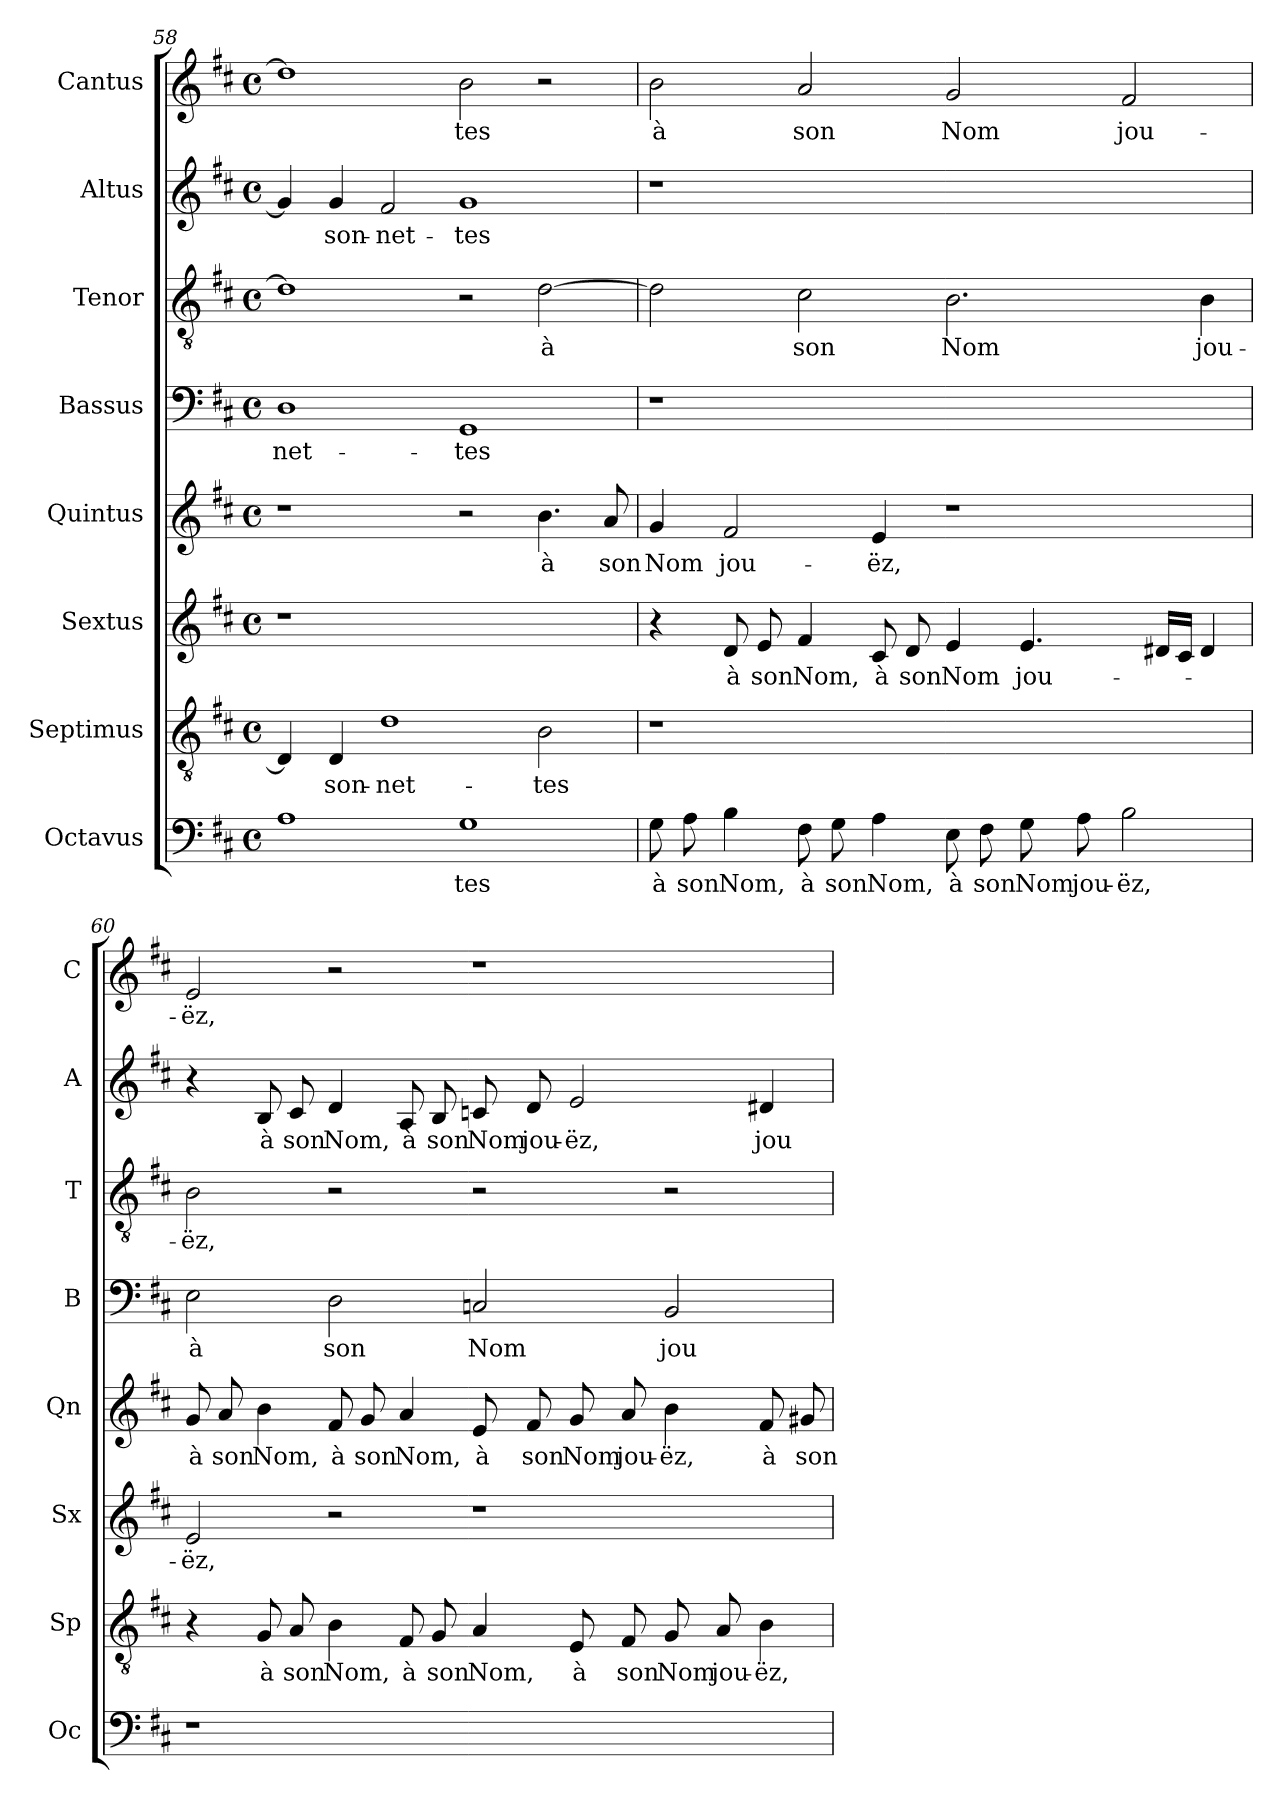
**kern	**text	**kern	**text	**kern	**text	**kern	**text	**kern	**text	**kern	**text	**kern	**text	**kern	**text
*part8	*part8	*part7	*part7	*part6	*part6	*part5	*part5	*part4	*part4	*part3	*part3	*part2	*part2	*part1	*part1
*staff8	*staff8	*staff7	*staff7	*staff6	*staff6	*staff5	*staff5	*staff4	*staff4	*staff3	*staff3	*staff2	*staff2	*staff1	*staff1
*I"Octavus	*	*I"Septimus	*	*I"Sextus	*	*I"Quintus	*	*I"Bassus	*	*I"Tenor	*	*I"Altus	*	*I"Cantus	*
*I'Oc	*	*I'Sp	*	*I'Sx	*	*I'Qn	*	*I'B	*	*I'T	*	*I'A	*	*I'C	*
*clefF4	*	*clefGv2	*	*clefG2	*	*clefG2	*	*clefF4	*	*clefGv2	*	*clefG2	*	*clefG2	*
*k[f#c#]	*	*k[f#c#]	*	*k[f#c#]	*	*k[f#c#]	*	*k[f#c#]	*	*k[f#c#]	*	*k[f#c#]	*	*k[f#c#]	*
*D:	*	*D:	*	*D:	*	*D:	*	*D:	*	*D:	*	*D:	*	*D:	*
*M4/4	*	*M4/4	*	*M4/4	*	*M4/4	*	*M4/4	*	*M4/4	*	*M4/4	*	*M4/4	*
*met(c)	*	*met(c)	*	*met(c)	*	*met(c)	*	*met(c)	*	*met(c)	*	*met(c)	*	*met(c)	*
=58	=58	=58	=58	=58	=58	=58	=58	=58	=58	=58	=58	=58	=58	=58	=58
!	!	!	!	!	!	!	!	!	!LO:LY:b	!	!	!	!	!	!
1A	.	4D/]	.	1r	.	1r	.	1D	-net-	1d]	.	4g/]	.	1dd]	.
!	!	!	!LO:LY:b	!	!	!	!	!	!	!	!	!	!LO:LY:b	!	!
.	.	4D/	-son-	.	.	.	.	.	.	.	.	4g/	-son-	.	.
!	!	!	!LO:LY:b	!	!	!	!	!	!	!	!	!	!LO:LY:b	!	!
.	.	1d	-net-	.	.	.	.	.	.	.	.	2f#/	-net-	.	.
!	!LO:LY:b	!	!	!	!	!	!	!	!LO:LY:b	!	!	!	!LO:LY:b	!	!LO:LY:b
1G	-tes	.	.	1ryy	.	2r	.	1GG	-tes	2r	.	1g	-tes	2b\	-tes
!	!	!	!LO:LY:b	!	!	!	!LO:LY:b	!	!	!	!LO:LY:b	!	!	!	!
.	.	2B\	-tes	.	.	4.b\	à	.	.	[2d\	à	.	.	2r	.
!	!	!	!	!	!	!	!LO:LY:b	!	!	!	!	!	!	!	!
.	.	.	.	.	.	8a/	son	.	.	.	.	.	.	.	.
!!LO:LB:g=z
=59	=59	=59	=59	=59	=59	=59	=59	=59	=59	=59	=59	=59	=59	=59	=59
!	!LO:LY:b	!	!	!	!	!	!LO:LY:b	!	!	!	!	!	!	!	!LO:LY:b
8G\	à	1r	.	4r	.	4g/	Nom	1r	.	2d\]	.	1r	.	2b\	à
!	!LO:LY:b	!	!	!	!	!	!	!	!	!	!	!	!	!	!
8A\	son	.	.	.	.	.	.	.	.	.	.	.	.	.	.
!	!LO:LY:b	!	!	!	!LO:LY:b	!	!LO:LY:b	!	!	!	!	!	!	!	!
4B\	Nom,	.	.	8d/	à	2f#/	jou-	.	.	.	.	.	.	.	.
!	!	!	!	!	!LO:LY:b	!	!	!	!	!	!	!	!	!	!
.	.	.	.	8e/	son	.	.	.	.	.	.	.	.	.	.
!	!LO:LY:b	!	!	!	!LO:LY:b	!	!	!	!	!	!LO:LY:b	!	!	!	!LO:LY:b
8F#\	à	.	.	4f#/	Nom,	.	.	.	.	2c#\	son	.	.	2a/	son
!	!LO:LY:b	!	!	!	!	!	!	!	!	!	!	!	!	!	!
8G\	son	.	.	.	.	.	.	.	.	.	.	.	.	.	.
!	!LO:LY:b	!	!	!	!LO:LY:b	!	!LO:LY:b	!	!	!	!	!	!	!	!
4A\	Nom,	.	.	8c#/	à	4e/	-ëz,	.	.	.	.	.	.	.	.
!	!	!	!	!	!LO:LY:b	!	!	!	!	!	!	!	!	!	!
.	.	.	.	8d/	son	.	.	.	.	.	.	.	.	.	.
!	!LO:LY:b	!	!	!	!LO:LY:b	!	!	!	!	!	!LO:LY:b	!	!	!	!LO:LY:b
8E\	à	1ryy	.	4e/	Nom	1r	.	1ryy	.	2.B\	Nom	1ryy	.	2g/	Nom
!	!LO:LY:b	!	!	!	!	!	!	!	!	!	!	!	!	!	!
8F#\	son	.	.	.	.	.	.	.	.	.	.	.	.	.	.
!	!LO:LY:b	!	!	!	!LO:LY:b	!	!	!	!	!	!	!	!	!	!
8G\	Nom	.	.	4.e/	jou-	.	.	.	.	.	.	.	.	.	.
!	!LO:LY:b	!	!	!	!	!	!	!	!	!	!	!	!	!	!
8A\	jou-	.	.	.	.	.	.	.	.	.	.	.	.	.	.
!	!LO:LY:b	!	!	!	!	!	!	!	!	!	!	!	!	!	!LO:LY:b
2B\	-ëz,	.	.	.	.	.	.	.	.	.	.	.	.	2f#/	jou-
.	.	.	.	16d#X/LL	.	.	.	.	.	.	.	.	.	.	.
.	.	.	.	16c#/JJ	.	.	.	.	.	.	.	.	.	.	.
!	!	!	!	!	!	!	!	!	!	!	!LO:LY:b	!	!	!	!
.	.	.	.	4d#/	.	.	.	.	.	4B\	jou-	.	.	.	.
=60	=60	=60	=60	=60	=60	=60	=60	=60	=60	=60	=60	=60	=60	=60	=60
!	!	!	!	!	!LO:LY:b	!	!LO:LY:b	!	!LO:LY:b	!	!LO:LY:b	!	!	!	!LO:LY:b
1r	.	4r	.	2e/	-ëz,	8g/	à	2E\	à	2B\	-ëz,	4r	.	2e/	-ëz,
!	!	!	!	!	!	!	!LO:LY:b	!	!	!	!	!	!	!	!
.	.	.	.	.	.	8a/	son	.	.	.	.	.	.	.	.
!	!	!	!LO:LY:b	!	!	!	!LO:LY:b	!	!	!	!	!	!LO:LY:b	!	!
.	.	8G/	à	.	.	4b\	Nom,	.	.	.	.	8B/	à	.	.
!	!	!	!LO:LY:b	!	!	!	!	!	!	!	!	!	!LO:LY:b	!	!
.	.	8A/	son	.	.	.	.	.	.	.	.	8c#/	son	.	.
!	!	!	!LO:LY:b	!	!	!	!LO:LY:b	!	!LO:LY:b	!	!	!	!LO:LY:b	!	!
.	.	4B\	Nom,	2r	.	8f#/	à	2D\	son	2r	.	4d/	Nom,	2r	.
!	!	!	!	!	!	!	!LO:LY:b	!	!	!	!	!	!	!	!
.	.	.	.	.	.	8g/	son	.	.	.	.	.	.	.	.
!	!	!	!LO:LY:b	!	!	!	!LO:LY:b	!	!	!	!	!	!LO:LY:b	!	!
.	.	8F#/	à	.	.	4a/	Nom,	.	.	.	.	8A/	à	.	.
!	!	!	!LO:LY:b	!	!	!	!	!	!	!	!	!	!LO:LY:b	!	!
.	.	8G/	son	.	.	.	.	.	.	.	.	8B/	son	.	.
!	!	!	!LO:LY:b	!	!	!	!LO:LY:b	!	!LO:LY:b	!	!	!	!LO:LY:b	!	!
1ryy	.	4A/	Nom,	1r	.	8e/	à	2Cn/	Nom	2r	.	8cn/	Nom	1r	.
!	!	!	!	!	!	!	!LO:LY:b	!	!	!	!	!	!LO:LY:b	!	!
.	.	.	.	.	.	8f#/	son	.	.	.	.	8d/	jou-	.	.
!	!	!	!LO:LY:b	!	!	!	!LO:LY:b	!	!	!	!	!	!LO:LY:b	!	!
.	.	8E/	à	.	.	8g/	Nom	.	.	.	.	2e/	-ëz,	.	.
!	!	!	!LO:LY:b	!	!	!	!LO:LY:b	!	!	!	!	!	!	!	!
.	.	8F#/	son	.	.	8a/	jou-	.	.	.	.	.	.	.	.
!	!	!	!LO:LY:b	!	!	!	!LO:LY:b	!	!LO:LY:b	!	!	!	!	!	!
.	.	8G/	Nom	.	.	4b\	-ëz,	2BB/	jou-	2r	.	.	.	.	.
!	!	!	!LO:LY:b	!	!	!	!	!	!	!	!	!	!	!	!
.	.	8A/	jou-	.	.	.	.	.	.	.	.	.	.	.	.
!	!	!	!LO:LY:b	!	!	!	!LO:LY:b	!	!	!	!	!	!LO:LY:b	!	!
.	.	4B\	-ëz,	.	.	8f#/	à	.	.	.	.	4d#X/	jou-	.	.
!	!	!	!	!	!	!	!LO:LY:b	!	!	!	!	!	!	!	!
.	.	.	.	.	.	8g#X/	son	.	.	.	.	.	.	.	.
=	=	=	=	=	=	=	=	=	=	=	=	=	=	=	=
*-	*-	*-	*-	*-	*-	*-	*-	*-	*-	*-	*-	*-	*-	*-	*-
